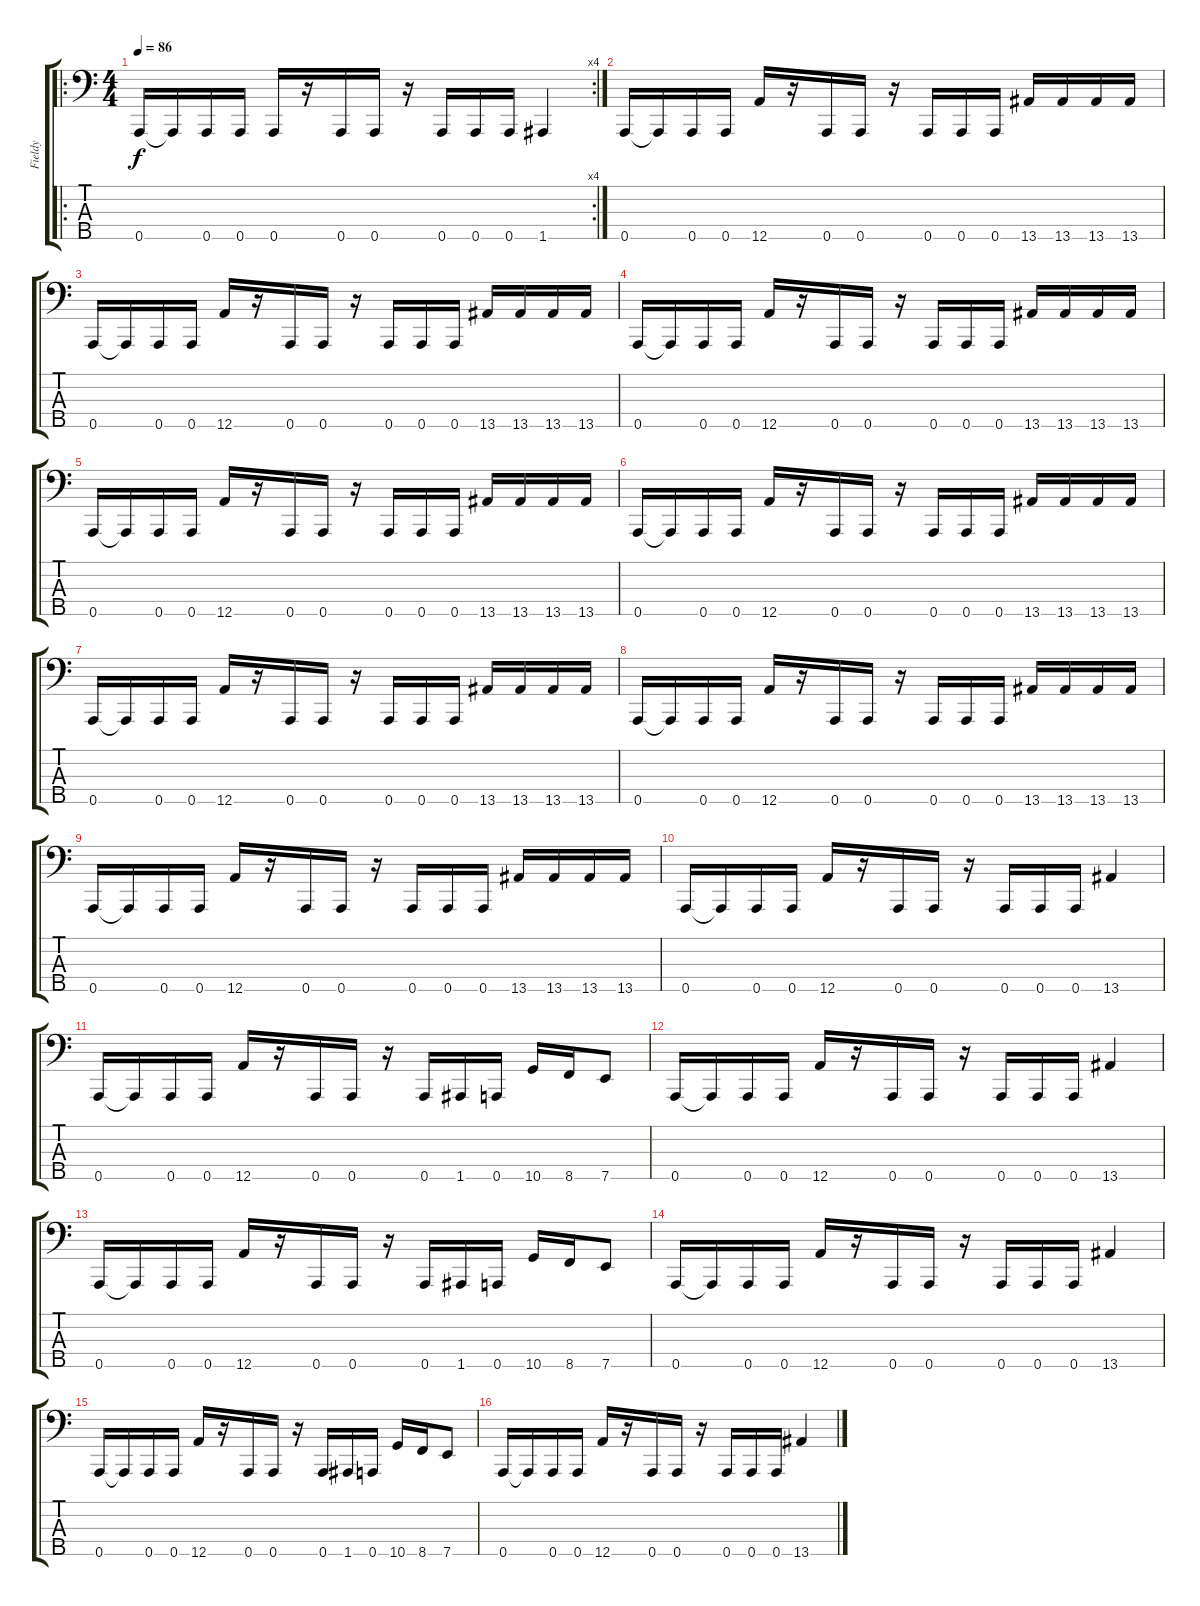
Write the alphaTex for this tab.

\track ("Fieldy" "Fieldy") {instrument slapbass1}
\staff {score tabs}
\tuning (F2 C2 G1 D1 A0) {hide}
\ro
\rc 4
\ts (4 4)
\tempo 86
\clef f4
\ks c
0.5.16{dy f} 0.5{t}.16 0.5.16 0.5.16 0.5.16 r.16 0.5.16 0.5.16 r.16 0.5.16 0.5.16 0.5.16 1.5.4 |
0.5.16 0.5{t}.16 0.5.16 0.5.16 12.5.16 r.16 0.5.16 0.5.16 r.16 0.5.16 0.5.16 0.5.16 13.5.16 13.5.16 13.5.16 13.5.16 |
0.5.16 0.5{t}.16 0.5.16 0.5.16 12.5.16 r.16 0.5.16 0.5.16 r.16 0.5.16 0.5.16 0.5.16 13.5.16 13.5.16 13.5.16 13.5.16 |
0.5.16 0.5{t}.16 0.5.16 0.5.16 12.5.16 r.16 0.5.16 0.5.16 r.16 0.5.16 0.5.16 0.5.16 13.5.16 13.5.16 13.5.16 13.5.16 |
0.5.16 0.5{t}.16 0.5.16 0.5.16 12.5.16 r.16 0.5.16 0.5.16 r.16 0.5.16 0.5.16 0.5.16 13.5.16 13.5.16 13.5.16 13.5.16 |
0.5.16 0.5{t}.16 0.5.16 0.5.16 12.5.16 r.16 0.5.16 0.5.16 r.16 0.5.16 0.5.16 0.5.16 13.5.16 13.5.16 13.5.16 13.5.16 |
0.5.16 0.5{t}.16 0.5.16 0.5.16 12.5.16 r.16 0.5.16 0.5.16 r.16 0.5.16 0.5.16 0.5.16 13.5.16 13.5.16 13.5.16 13.5.16 |
0.5.16 0.5{t}.16 0.5.16 0.5.16 12.5.16 r.16 0.5.16 0.5.16 r.16 0.5.16 0.5.16 0.5.16 13.5.16 13.5.16 13.5.16 13.5.16 |
0.5.16 0.5{t}.16 0.5.16 0.5.16 12.5.16 r.16 0.5.16 0.5.16 r.16 0.5.16 0.5.16 0.5.16 13.5.16 13.5.16 13.5.16 13.5.16 |
0.5.16 0.5{t}.16 0.5.16 0.5.16 12.5.16 r.16 0.5.16 0.5.16 r.16 0.5.16 0.5.16 0.5.16 13.5.4 |
0.5.16 0.5{t}.16 0.5.16 0.5.16 12.5.16 r.16 0.5.16 0.5.16 r.16 0.5.16 1.5.16 0.5.16 10.5.16 8.5.16 7.5.8 |
0.5.16 0.5{t}.16 0.5.16 0.5.16 12.5.16 r.16 0.5.16 0.5.16 r.16 0.5.16 0.5.16 0.5.16 13.5.4 |
0.5.16 0.5{t}.16 0.5.16 0.5.16 12.5.16 r.16 0.5.16 0.5.16 r.16 0.5.16 1.5.16 0.5.16 10.5.16 8.5.16 7.5.8 |
0.5.16 0.5{t}.16 0.5.16 0.5.16 12.5.16 r.16 0.5.16 0.5.16 r.16 0.5.16 0.5.16 0.5.16 13.5.4 |
0.5.16 0.5{t}.16 0.5.16 0.5.16 12.5.16 r.16 0.5.16 0.5.16 r.16 0.5.16 1.5.16 0.5.16 10.5.16 8.5.16 7.5.8 |
0.5.16 0.5{t}.16 0.5.16 0.5.16 12.5.16 r.16 0.5.16 0.5.16 r.16 0.5.16 0.5.16 0.5.16 13.5.4
